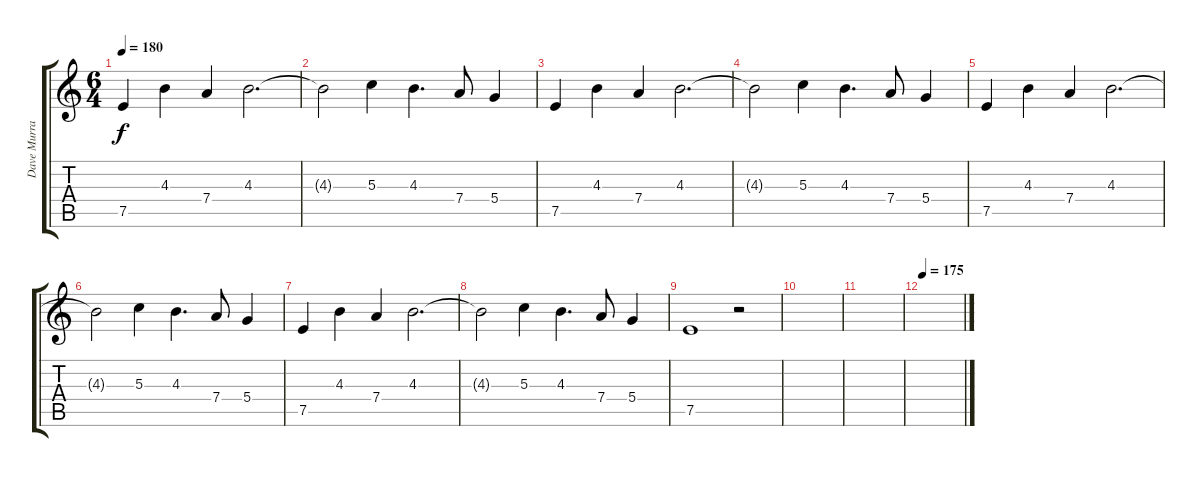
\track ("Dave Murray" "Dave Murra") {instrument distortionguitar}
\staff {score tabs}
\tuning (E4 B3 G3 D3 A2 E2) {hide}
\ts (6 4)
\tempo 180
\clef g2
\ks c
7.5.4{dy f} 4.3.4 7.4.4 4.3.2{d} |
4.3{t}.2 5.3.4 4.3.4{d} 7.4.8 5.4.4 |
7.5.4 4.3.4 7.4.4 4.3.2{d} |
4.3{t}.2 5.3.4 4.3.4{d} 7.4.8 5.4.4 |
7.5.4 4.3.4 7.4.4 4.3.2{d} |
4.3{t}.2 5.3.4 4.3.4{d} 7.4.8 5.4.4 |
7.5.4 4.3.4 7.4.4 4.3.2{d} |
4.3{t}.2 5.3.4 4.3.4{d} 7.4.8 5.4.4 |
7.5.1 r.2 |
|
|
\tempo 175
